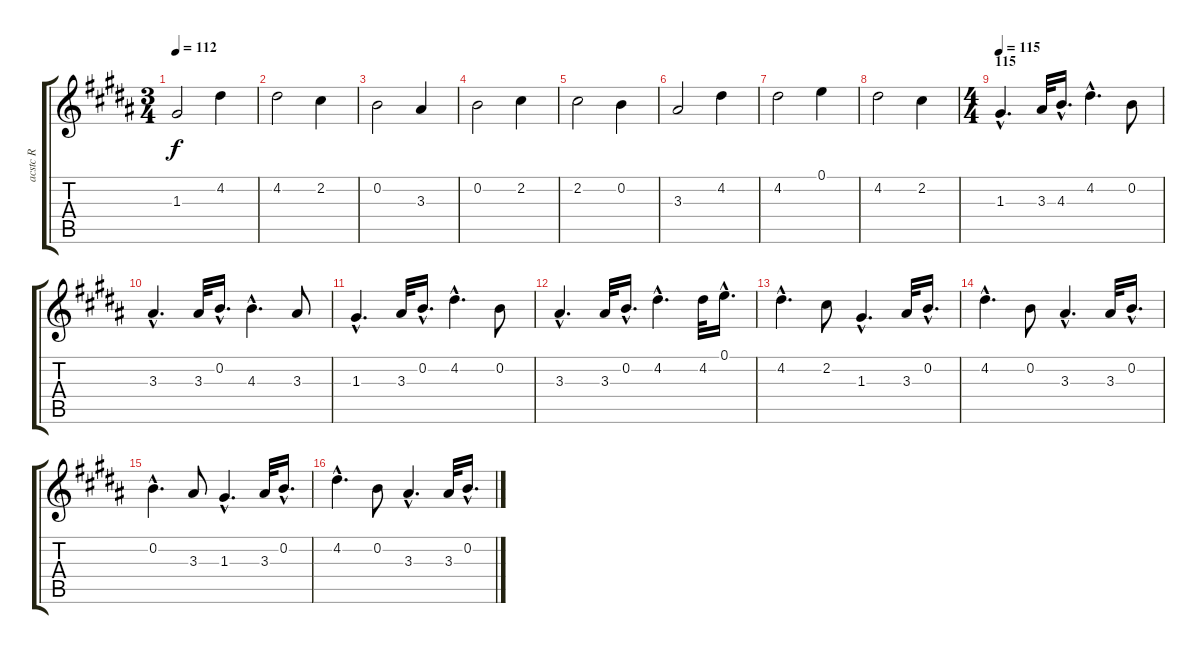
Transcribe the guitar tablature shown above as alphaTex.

\track ("acstc R" "acstc R") {instrument acousticguitarsteel}
\staff {score tabs}
\tuning (E4 B3 G3 D3 A2 E2) {hide}
\ts (3 4)
\tempo 112
\clef g2
\ks b
1.3.2{dy f} 4.2.4 |
4.2.2 2.2.4 |
0.2.2 3.3.4 |
0.2.2 2.2.4 |
2.2.2 0.2.4 |
3.3.2 4.2.4 |
4.2.2 0.1.4 |
4.2.2 2.2.4 |
\ts (4 4)
\section ("" "115")
\tempo 115
1.3{hac}.4{d} 3.3.32 4.3{hac}.16{d} 4.2{hac}.4{d} 0.2.8 |
3.3{hac}.4{d} 3.3.32 0.2{hac}.16{d} 4.3{hac}.4{d} 3.3.8 |
1.3{hac}.4{d} 3.3.32 0.2{hac}.16{d} 4.2{hac}.4{d} 0.2.8 |
3.3{hac}.4{d} 3.3.32 0.2{hac}.16{d} 4.2{hac}.4{d} 4.2.32 0.1{hac}.16{d} |
4.2{hac}.4{d} 2.2.8 1.3{hac}.4{d} 3.3.32 0.2{hac}.16{d} |
4.2{hac}.4{d} 0.2.8 3.3{hac}.4{d} 3.3.32 0.2{hac}.16{d} |
0.2{hac}.4{d} 3.3.8 1.3{hac}.4{d} 3.3.32 0.2{hac}.16{d} |
4.2{hac}.4{d} 0.2.8 3.3{hac}.4{d} 3.3.32 0.2{hac}.16{d}
